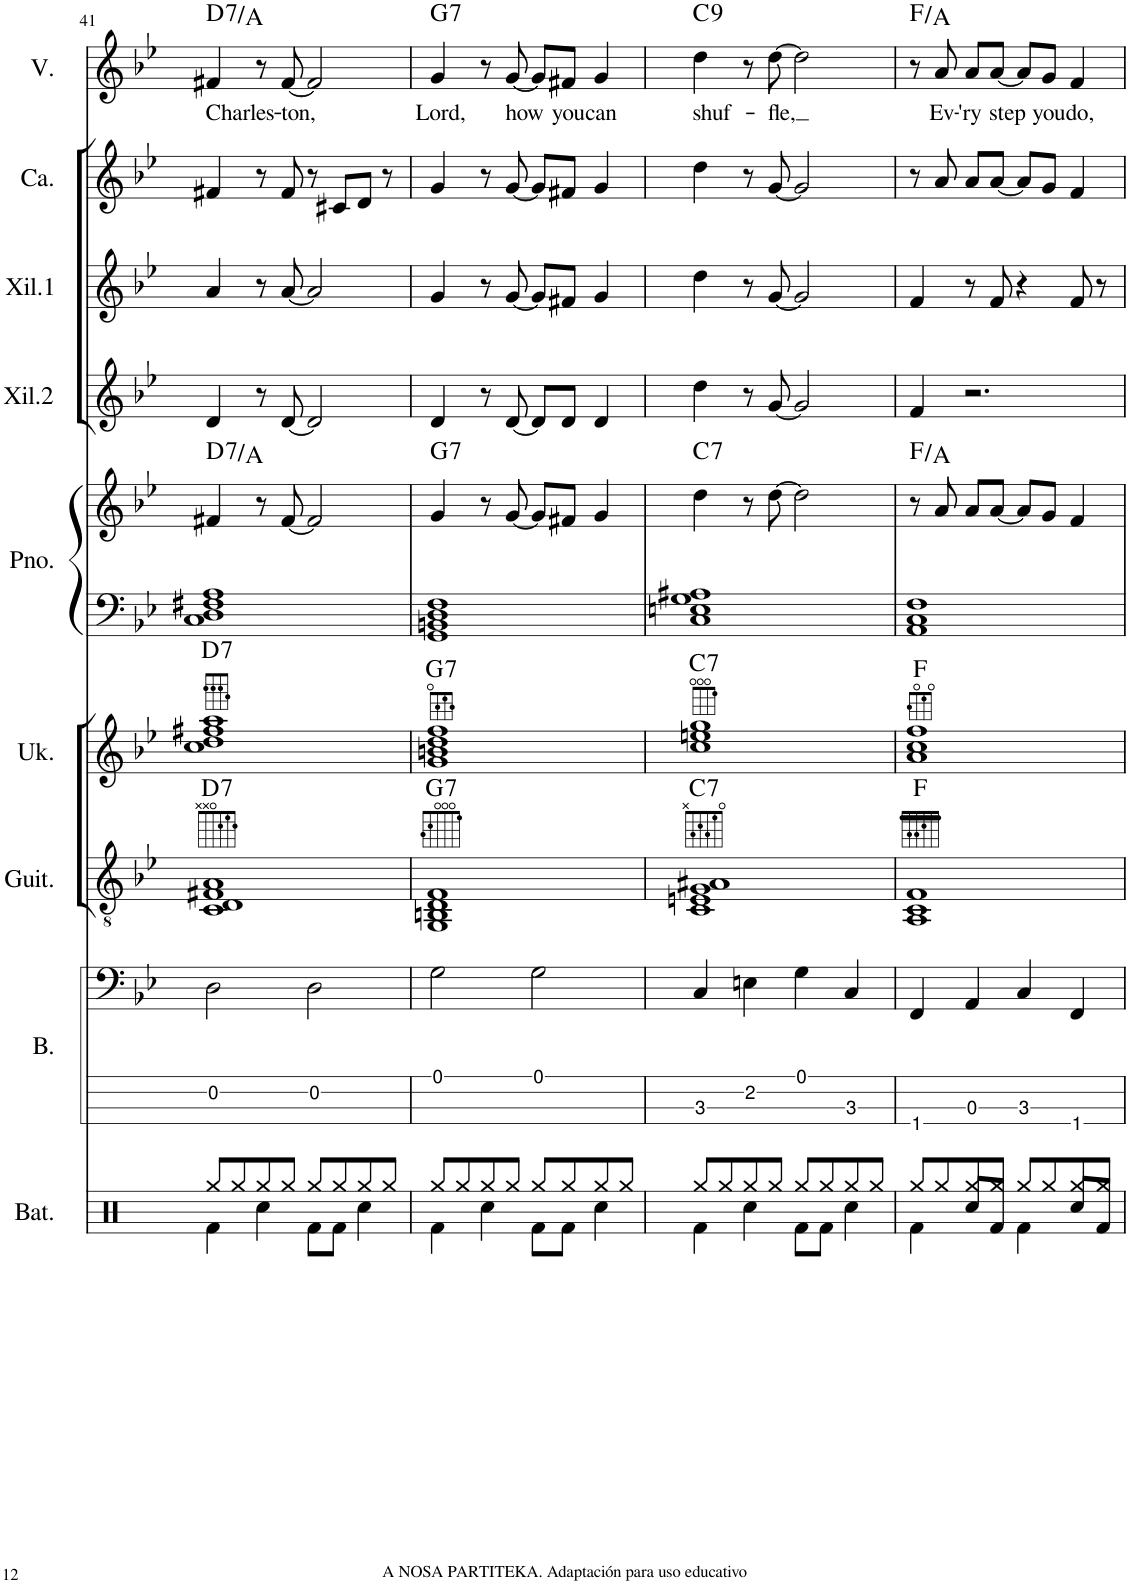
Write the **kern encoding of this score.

**kern	**kern	**kern	**kern	**harte	**kern	**harte	**kern	**kern	**harte	**kern	**kern	**kern	**kern	**text	**harte
*part9	*part8	*part8	*part7	*part7	*part6	*part6	*part5	*part5	*part5	*part4	*part3	*part2	*part1	*part1	*part1
*staff11	*staff10	*staff9	*staff8	*	*staff7	*	*staff6	*staff5	*	*staff4	*staff3	*staff2	*staff1	*staff1	*
*I"Batería	*I"Baixo	*	*I"Guitarra	*	*I"Ukelele	*	*I"Piano	*	*	*I"Xilófono 2	*I"Xilófono 1	*I"Carillón	*I"Voz	*	*
*I'Bat.	*I'B.	*	*I'Guit.	*	*I'Uk.	*	*I'Pno.	*	*	*I'Xil.2	*I'Xil.1	*I'Ca.	*I'V.	*	*
!!LO:PB:g=z
*clefX	*	*clefF4	*clefGv2	*	*clefG2	*	*clefF4	*clefG2	*	*clefG2	*clefG2	*clefG2	*clefG2	*	*
*	*Trd7c12	*Trd7c12	*	*	*	*	*	*	*	*Trd-7c-12	*Trd-7c-12	*Trd-14c-24	*	*	*
*k[b-e-]	*k[b-e-]	*k[b-e-]	*k[b-e-]	*	*k[b-e-]	*	*k[b-e-]	*k[b-e-]	*	*k[b-e-]	*k[b-e-]	*k[b-e-]	*k[b-e-]	*	*
*M4/4	*M4/4	*M4/4	*M4/4	*	*M4/4	*	*M4/4	*M4/4	*	*M4/4	*M4/4	*M4/4	*M4/4	*	*
=41	=41	=41	=41	=41	=41	=41	=41	=41	=41	=41	=41	=41	=41	=41	=41
*^	*	*	*	*	*	*	*	*	*	*	*	*	*	*	*
!	!	!	!	!	!LO:H:kt=7	!	!LO:H:kt=7	!	!	!LO:H:kt=7	!	!	!	!	!LO:LY:b	!LO:H:kt=7
8Rgg/L	4Rf\	2D	2D\	1C 1D 1F#X 1A	D:7	1cc 1dd 1ff#X 1aa	D:7	1C 1D 1F#X 1A	4f#X/	D:7/5	4d/	4a/	4f#X/	4f#X/	Charles-	D:7/5
8Rgg/	.	.	.	.	.	.	.	.	.	.	.	.	.	.	.	.
8Rgg/	4Rcc\	.	.	.	.	.	.	.	8r	.	8r	8r	8r	8r	.	.
!	!	!	!	!	!	!	!	!	!	!	!	!	!	!	!LO:LY:b	!
8Rgg/J	.	.	.	.	.	.	.	.	[<8f#/	.	[<8d/	[<8a/	8f#/	[<8f#/	-ton,	.
8Rgg/L	8Rf\L	2D	2D\	.	.	.	.	.	2f#/]	.	2d/]	2a/]	8r	2f#/]	.	.
8Rgg/	8Rf\J	.	.	.	.	.	.	.	.	.	.	.	8c#X/L	.	.	.
8Rgg/	4Rcc\	.	.	.	.	.	.	.	.	.	.	.	8d/J	.	.	.
8Rgg/J	.	.	.	.	.	.	.	.	.	.	.	.	8r	.	.	.
=42	=42	=42	=42	=42	=42	=42	=42	=42	=42	=42	=42	=42	=42	=42	=42	=42
!	!	!	!	!	!LO:H:kt=7	!	!LO:H:kt=7	!	!	!LO:H:kt=7	!	!	!	!	!LO:LY:b	!LO:H:kt=7
8Rgg/L	4Rf\	2G	2G\	1GG 1BBn 1D 1F	G:7	1g 1bn 1dd 1ff	G:7	1GG 1BBn 1D 1F	4g/	G:7	4d/	4g/	4g/	4g/	Lord,	G:7
8Rgg/	.	.	.	.	.	.	.	.	.	.	.	.	.	.	.	.
8Rgg/	4Rcc\	.	.	.	.	.	.	.	8r	.	8r	8r	8r	8r	.	.
!	!	!	!	!	!	!	!	!	!	!	!	!	!	!	!LO:LY:b	!
8Rgg/J	.	.	.	.	.	.	.	.	[<8g/	.	[<8d/	[<8g/	[<8g/	[<8g/	how	.
8Rgg/L	8Rf\L	2G	2G\	.	.	.	.	.	8g/L]	.	8d/L]	8g/L]	8g/L]	8g/L]	.	.
!	!	!	!	!	!	!	!	!	!	!	!	!	!	!	!LO:LY:b	!
8Rgg/	8Rf\J	.	.	.	.	.	.	.	8f#X/J	.	8d/J	8f#X/J	8f#X/J	8f#X/J	you	.
!	!	!	!	!	!	!	!	!	!	!	!	!	!	!	!LO:LY:b	!
8Rgg/	4Rcc\	.	.	.	.	.	.	.	4g/	.	4d/	4g/	4g/	4g/	can	.
8Rgg/J	.	.	.	.	.	.	.	.	.	.	.	.	.	.	.	.
=43	=43	=43	=43	=43	=43	=43	=43	=43	=43	=43	=43	=43	=43	=43	=43	=43
!	!	!	!	!	!LO:H:kt=7	!	!LO:H:kt=7	!	!	!LO:H:kt=7	!	!	!	!	!LO:LY:b	!LO:H:kt=9
8Rgg/L	4Rf\	4C	4C/	1C 1En 1G 1A#X	C:7	1cc 1een 1gg	C:7	1C 1En 1G 1A#X	4dd\	C:7	4dd\	4dd\	4dd\	4dd\	shuf-	C:9
8Rgg/	.	.	.	.	.	.	.	.	.	.	.	.	.	.	.	.
8Rgg/	4Rcc\	4En	4En\	.	.	.	.	.	8r	.	8r	8r	8r	8r	.	.
!	!	!	!	!	!	!	!	!	!	!	!	!	!	!	!LO:LY:b	!
8Rgg/J	.	.	.	.	.	.	.	.	[>8dd\	.	[<8g/	[<8g/	[8g/	[>8dd\	-fle,	.
8Rgg/L	8Rf\L	4G	4G\	.	.	.	.	.	2dd\]	.	2g/]	2g/]	2g/]	2dd\]	.	.
8Rgg/	8Rf\J	.	.	.	.	.	.	.	.	.	.	.	.	.	.	.
8Rgg/	4Rcc\	4C	4C/	.	.	.	.	.	.	.	.	.	.	.	.	.
8Rgg/J	.	.	.	.	.	.	.	.	.	.	.	.	.	.	.	.
=44	=44	=44	=44	=44	=44	=44	=44	=44	=44	=44	=44	=44	=44	=44	=44	=44
8Rgg/L	4Rf\	4FF	4FF/	1AA 1C 1F	F:maj	1a 1cc 1ff	F:maj	1AA 1C 1F	8r	F:maj/3	4f/	4f/	8r	8r	.	F:maj/3
!	!	!	!	!	!	!	!	!	!	!	!	!	!	!	!LO:LY:b	!
8Rgg/	.	.	.	.	.	.	.	.	8a/	.	.	.	8a/	8a/	Ev-	.
!	!	!	!	!	!	!	!	!	!	!	!	!	!	!	!LO:LY:b	!
8Rgg/	8Rcc/L	4AA	4AA/	.	.	.	.	.	8a/L	.	2.r	8r	8a/L	8a/L	-'ry	.
!	!	!	!	!	!	!	!	!	!	!	!	!	!	!	!LO:LY:b	!
8Rgg/J	8Rf/J	.	.	.	.	.	.	.	[<8a/J	.	.	8f/	[<8a/J	[<8a/J	step	.
8Rgg/L	4Rf\	4C	4C/	.	.	.	.	.	8a/L]	.	.	4r	8a/L]	8a/L]	.	.
!	!	!	!	!	!	!	!	!	!	!	!	!	!	!	!LO:LY:b	!
8Rgg/	.	.	.	.	.	.	.	.	8g/J	.	.	.	8g/J	8g/J	you	.
!	!	!	!	!	!	!	!	!	!	!	!	!	!	!	!LO:LY:b	!
8Rgg/	8Rcc/L	4FF	4FF/	.	.	.	.	.	4f/	.	.	8f/	4f/	4f/	do,	.
8Rgg/J	8Rf/J	.	.	.	.	.	.	.	.	.	.	8r	.	.	.	.
*v	*v	*	*	*	*	*	*	*	*	*	*	*	*	*	*	*
=	=	=	=	=	=	=	=	=	=	=	=	=	=	=	=
*-	*-	*-	*-	*-	*-	*-	*-	*-	*-	*-	*-	*-	*-	*-	*-
